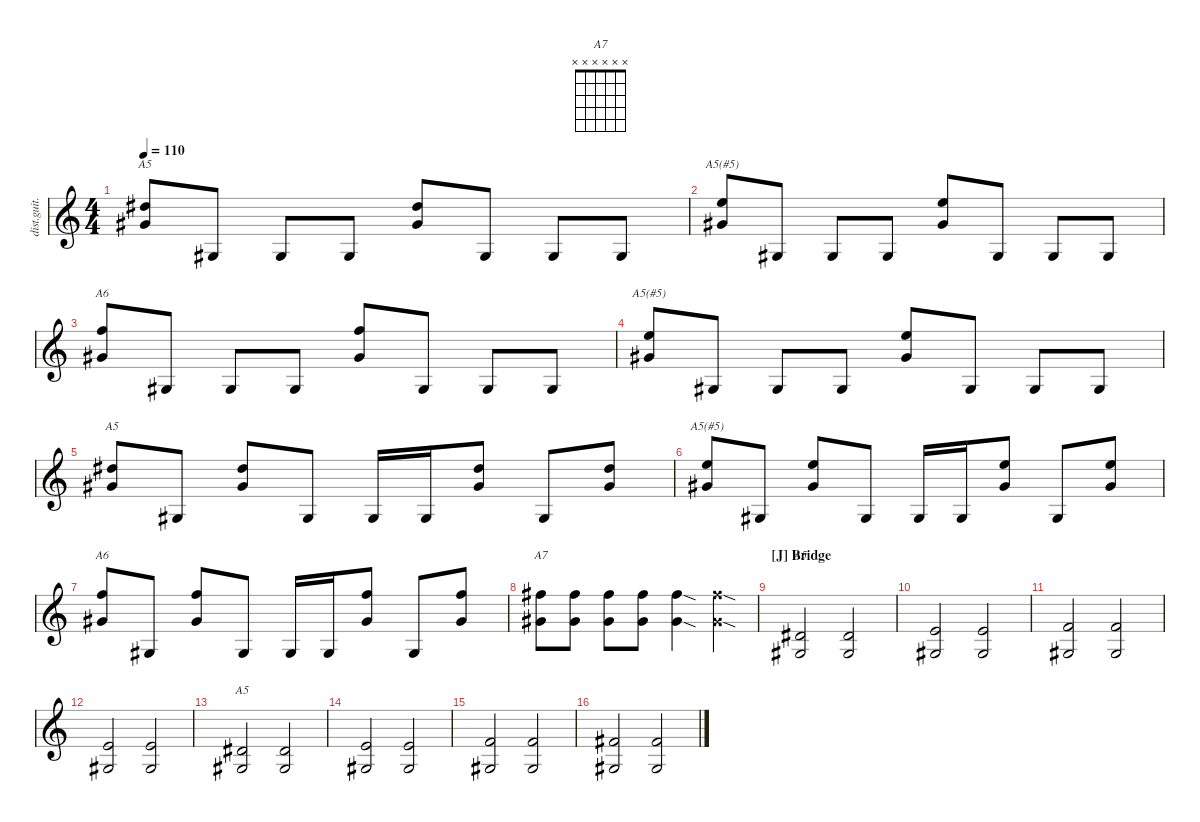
\defaultSystemsLayout 4
\hideDynamics
\bracketExtendMode nobrackets
\otherSystemsTrackNameOrientation horizontal
\track ("E.Guitar I" "dist.guit.") {instrument distortionguitar}
\staff {score}
\tuning (Eb4 Bb3 Gb3 Db3 Ab2 Eb2)
\chord ("A5" x x 9 7 x x) {firstfret 7 showdiagram false showfingering false}
\chord ("A5(#5)" x x 10 7 x x) {firstfret 7 showdiagram false showfingering false}
\chord ("A6" x x 11 7 x x) {firstfret 7 showdiagram false showfingering false}
\chord ("A7" x x x x x x)
\chord ("A5" x x x 2 0 x) {showdiagram false showfingering false}
\ts (4 4)
\tempo 110
\clef g2
\ks aminor
(9.3{acc #} 7.4{acc #}).8{ch "A5" dy f beam Up} 0.5{pm acc #}.8{beam Up} 0.5{pm acc #}.8{beam Up} 0.5{pm acc #}.8{beam Up} (9.3{acc #} 7.4{acc #}).8{beam Up} 0.5{pm acc #}.8{beam Up} 0.5{pm acc #}.8{beam Up} 0.5{pm acc #}.8{beam Up} |
(10.3 7.4{acc #}).8{ch "A5(#5)" beam Up} 0.5{pm acc #}.8{beam Up} 0.5{pm acc #}.8{beam Up} 0.5{pm acc #}.8{beam Up} (10.3 7.4{acc #}).8{beam Up} 0.5{pm acc #}.8{beam Up} 0.5{pm acc #}.8{beam Up} 0.5{pm acc #}.8{beam Up} |
(11.3 7.4{acc #}).8{ch "A6" beam Up} 0.5{pm acc #}.8{beam Up} 0.5{pm acc #}.8{beam Up} 0.5{pm acc #}.8{beam Up} (11.3 7.4{acc #}).8{beam Up} 0.5{pm acc #}.8{beam Up} 0.5{pm acc #}.8{beam Up} 0.5{pm acc #}.8{beam Up} |
(10.3 7.4{acc #}).8{ch "A5(#5)" beam Up} 0.5{pm acc #}.8{beam Up} 0.5{pm acc #}.8{beam Up} 0.5{pm acc #}.8{beam Up} (10.3 7.4{acc #}).8{beam Up} 0.5{pm acc #}.8{beam Up} 0.5{pm acc #}.8{beam Up} 0.5{pm acc #}.8{beam Up} |
(9.3{acc #} 7.4{acc #}).8{ch "A5" beam Up} 0.5{pm acc #}.8{beam Up} (7.4{acc #} 9.3{acc #}).8{beam Up} 0.5{pm acc #}.8{beam Up} 0.5{pm acc #}.16{beam Up} 0.5{pm acc #}.16{beam Up} (9.3{acc #} 7.4{acc #}).8{beam Up} 0.5{pm acc #}.8{beam Up} (7.4{acc #} 9.3{acc #}).8{beam Up} |
(10.3 7.4{acc #}).8{ch "A5(#5)" beam Up} 0.5{pm acc #}.8{beam Up} (7.4{acc #} 10.3).8{beam Up} 0.5{pm acc #}.8{beam Up} 0.5{pm acc #}.16{beam Up} 0.5{pm acc #}.16{beam Up} (10.3 7.4{acc #}).8{beam Up} 0.5{pm acc #}.8{beam Up} (7.4{acc #} 10.3).8{beam Up} |
(11.3 7.4{acc #}).8{ch "A6" beam Up} 0.5{pm acc #}.8{beam Up} (7.4{acc #} 11.3).8{beam Up} 0.5{pm acc #}.8{beam Up} 0.5{pm acc #}.16{beam Up} 0.5{pm acc #}.16{beam Up} (11.3 7.4{acc #}).8{beam Up} 0.5{pm acc #}.8{beam Up} (7.4{acc #} 11.3).8{beam Up} |
(12.3{acc #} 7.4{acc #}).8{ch "A7" beam Down} (12.3{acc #} 7.4{acc #}).8{beam Down} (12.3{acc #} 7.4{acc #}).8{beam Down} (12.3{acc #} 7.4{acc #}).8{beam Down} (12.3{sod acc #} 7.4{sod acc #}).4{beam Down} (12.3{sod x acc #} 7.4{sod x acc #}).4{beam Down} |
\section ("J" "Bridge")
(0.5{acc #} 2.4{acc #}).2{ch "A5" beam Up} (0.5{acc #} 2.4{acc #}).2{beam Up} |
(0.5{acc #} 3.4).2{beam Up} (0.5{acc #} 3.4).2{beam Up} |
(0.5{acc #} 4.4).2{beam Up} (4.4 0.5{acc #}).2{beam Up} |
(0.5{acc #} 3.4).2{beam Up} (0.5{acc #} 3.4).2{beam Up} |
(0.5{acc #} 2.4{acc #}).2{ch "A5" beam Up} (0.5{acc #} 2.4{acc #}).2{beam Up} |
(0.5{acc #} 3.4).2{beam Up} (0.5{acc #} 3.4).2{beam Up} |
(0.5{acc #} 4.4).2{beam Up} (4.4 0.5{acc #}).2{beam Up} |
(0.5{acc #} 5.4{acc #}).2{beam Up} (5.4{acc #} 0.5{acc #}).2{beam Up}
